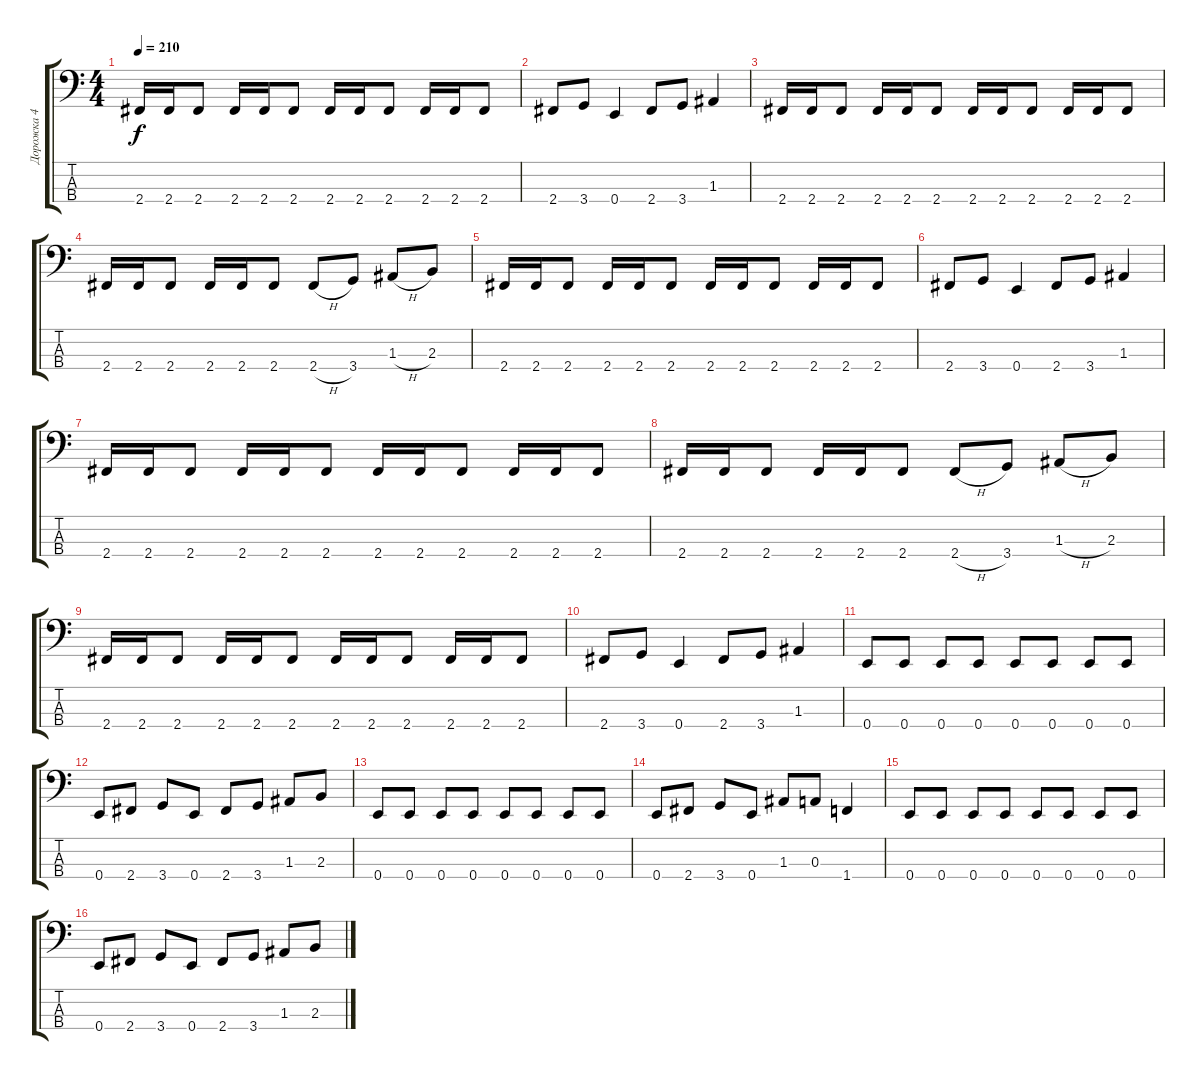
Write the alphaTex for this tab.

\track ("Дорожка 4" "Дорожка 4") {instrument slapbass1}
\staff {score tabs}
\tuning (G2 D2 A1 E1) {hide}
\ts (4 4)
\tempo 210
\clef f4
\ks c
2.4.16{dy f} 2.4.16 2.4.8 2.4.16 2.4.16 2.4.8 2.4.16 2.4.16 2.4.8 2.4.16 2.4.16 2.4.8 |
2.4.8 3.4.8 0.4.4 2.4.8 3.4.8 1.3.4 |
2.4.16 2.4.16 2.4.8 2.4.16 2.4.16 2.4.8 2.4.16 2.4.16 2.4.8 2.4.16 2.4.16 2.4.8 |
2.4.16 2.4.16 2.4.8 2.4.16 2.4.16 2.4.8 2.4{h}.8 3.4.8 1.3{h}.8 2.3.8 |
2.4.16 2.4.16 2.4.8 2.4.16 2.4.16 2.4.8 2.4.16 2.4.16 2.4.8 2.4.16 2.4.16 2.4.8 |
2.4.8 3.4.8 0.4.4 2.4.8 3.4.8 1.3.4 |
2.4.16 2.4.16 2.4.8 2.4.16 2.4.16 2.4.8 2.4.16 2.4.16 2.4.8 2.4.16 2.4.16 2.4.8 |
2.4.16 2.4.16 2.4.8 2.4.16 2.4.16 2.4.8 2.4{h}.8 3.4.8 1.3{h}.8 2.3.8 |
2.4.16 2.4.16 2.4.8 2.4.16 2.4.16 2.4.8 2.4.16 2.4.16 2.4.8 2.4.16 2.4.16 2.4.8 |
2.4.8 3.4.8 0.4.4 2.4.8 3.4.8 1.3.4 |
0.4.8 0.4.8 0.4.8 0.4.8 0.4.8 0.4.8 0.4.8 0.4.8 |
0.4.8 2.4.8 3.4.8 0.4.8 2.4.8 3.4.8 1.3.8 2.3.8 |
0.4.8 0.4.8 0.4.8 0.4.8 0.4.8 0.4.8 0.4.8 0.4.8 |
0.4.8 2.4.8 3.4.8 0.4.8 1.3.8 0.3.8 1.4.4 |
0.4.8 0.4.8 0.4.8 0.4.8 0.4.8 0.4.8 0.4.8 0.4.8 |
0.4.8 2.4.8 3.4.8 0.4.8 2.4.8 3.4.8 1.3.8 2.3.8
